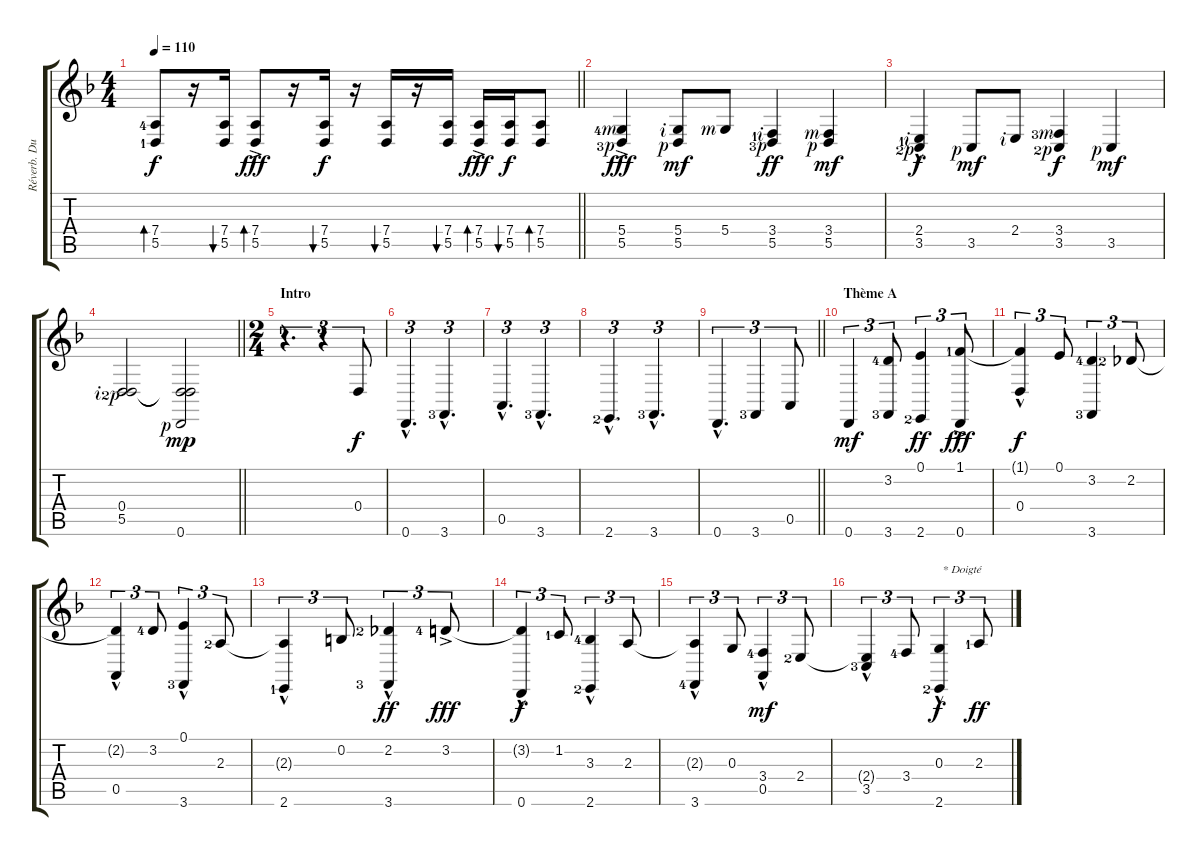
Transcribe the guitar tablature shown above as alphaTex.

\track ("Réverb. Du Pauvre" "Réverb. Du") {instrument orchestralharp}
\staff {score tabs}
\tuning (E4 B3 G3 D3 A2 D2) {hide}
\ts (4 4)
\tempo 110
\clef g2
\barLineRight lightlight
\ks dminor
(7.4{lf 5} 5.5{lf 2}).8{bd 60 dy f} r.16 (7.4 5.5).16{bu 60} (7.4{ac} 5.5{ac}).8{bd 60 dy fff} r.16 (7.4 5.5).16{bu 60 dy f} r.16 (7.4 5.5).16{bu 60} r.16 (7.4 5.5).16{bu 60} (7.4{ac} 5.5{ac}).16{bd 60 dy fff} (7.4 5.5).16{bu 60 dy f} (7.4 5.5).8{bd 60} |
(5.4{ac lf 5 rf 3} 5.5{ac lf 4 rf 1}).4{dy fff volume 4 balance 8 instrument orchestralharp} (5.4{rf 2} 5.5{rf 1}).8{dy mf} 5.4{rf 3}.8 (3.4{lf 2 rf 2} 5.5{lf 4 rf 1}).4{dy ff} (3.4{rf 3} 5.5{rf 1}).4{dy mf} |
(2.4{hac lf 2 rf 2} 3.5{lf 3 rf 1}).4{dy f} 3.5{rf 1}.8{dy mf} 2.4{rf 2}.8 (3.4{lf 4 rf 3} 3.5{lf 3 rf 1}).4{dy f} 3.5{rf 1}.4{dy mf} |
\barLineRight lightlight
(0.4{rf 2} 5.5{lf 3 rf 1}).2 (0.4{t} 5.5{t} 0.6{rf 1}).2{dy mp} |
\ts (2 4)
\section ("" "Intro")
r.4{d tu (3 2) volume 6 balance 8 instrument orchestralharp} r.4{tu (3 2)} 0.4.8{tu (3 2) dy f} |
0.6{hac}.4{d tu (3 2)} 3.6{hac lf 4}.4{d tu (3 2)} |
0.5{hac}.4{d tu (3 2)} 3.6{hac lf 4}.4{d tu (3 2)} |
2.6{hac lf 3}.4{d tu (3 2)} 3.6{hac lf 4}.4{d tu (3 2)} |
\barLineRight lightlight
0.6{hac}.4{d tu (3 2)} 3.6{lf 4}.4{tu (3 2)} 0.5.8{tu (3 2)} |
\section ("" "Thème A")
0.6.4{tu (3 2) dy mf volume 6 balance 8 instrument orchestralharp} (3.2{lf 5} 3.6{lf 4}).8{tu (3 2)} (0.1 2.6{lf 3}).4{tu (3 2) dy ff} (1.1{ac lf 2} 0.6).8{tu (3 2) dy fff} |
(1.1{t} 0.4{hac}).4{tu (3 2) dy f} 0.1.8{tu (3 2)} (3.2{lf 5} 3.6{lf 4}).4{tu (3 2)} 2.2{lf 3}.8{tu (3 2)} |
(2.2{t} 0.5{hac}).4{tu (3 2)} 3.2{lf 5}.8{tu (3 2)} (0.1 3.6{hac lf 4}).4{tu (3 2)} 2.3{lf 3}.8{tu (3 2)} |
(2.3{t} 2.6{hac lf 2}).4{tu (3 2)} 0.2.8{tu (3 2)} (2.2{lf 3} 3.6{hac lf 4}).4{tu (3 2) dy ff} 3.2{ac lf 5}.8{tu (3 2) dy fff} |
(3.2{t} 0.6{hac}).4{tu (3 2) dy f} 1.2{lf 2}.8{tu (3 2)} (3.3{lf 5} 2.6{hac lf 3}).4{tu (3 2)} 2.3.8{tu (3 2)} |
(2.3{t} 3.6{hac lf 5}).4{tu (3 2)} 0.3.8{tu (3 2)} (3.4{lf 5} 0.5{hac}).4{tu (3 2) dy mf} 2.4{lf 3}.8{tu (3 2)} |
(2.4{t} 3.5{hac lf 4}).4{tu (3 2)} 3.4{lf 5}.8{tu (3 2)} (0.3 2.6{hac lf 3}).4{tu (3 2) txt " * Doigté" dy f} 2.3{lf 2}.8{tu (3 2) dy ff}
